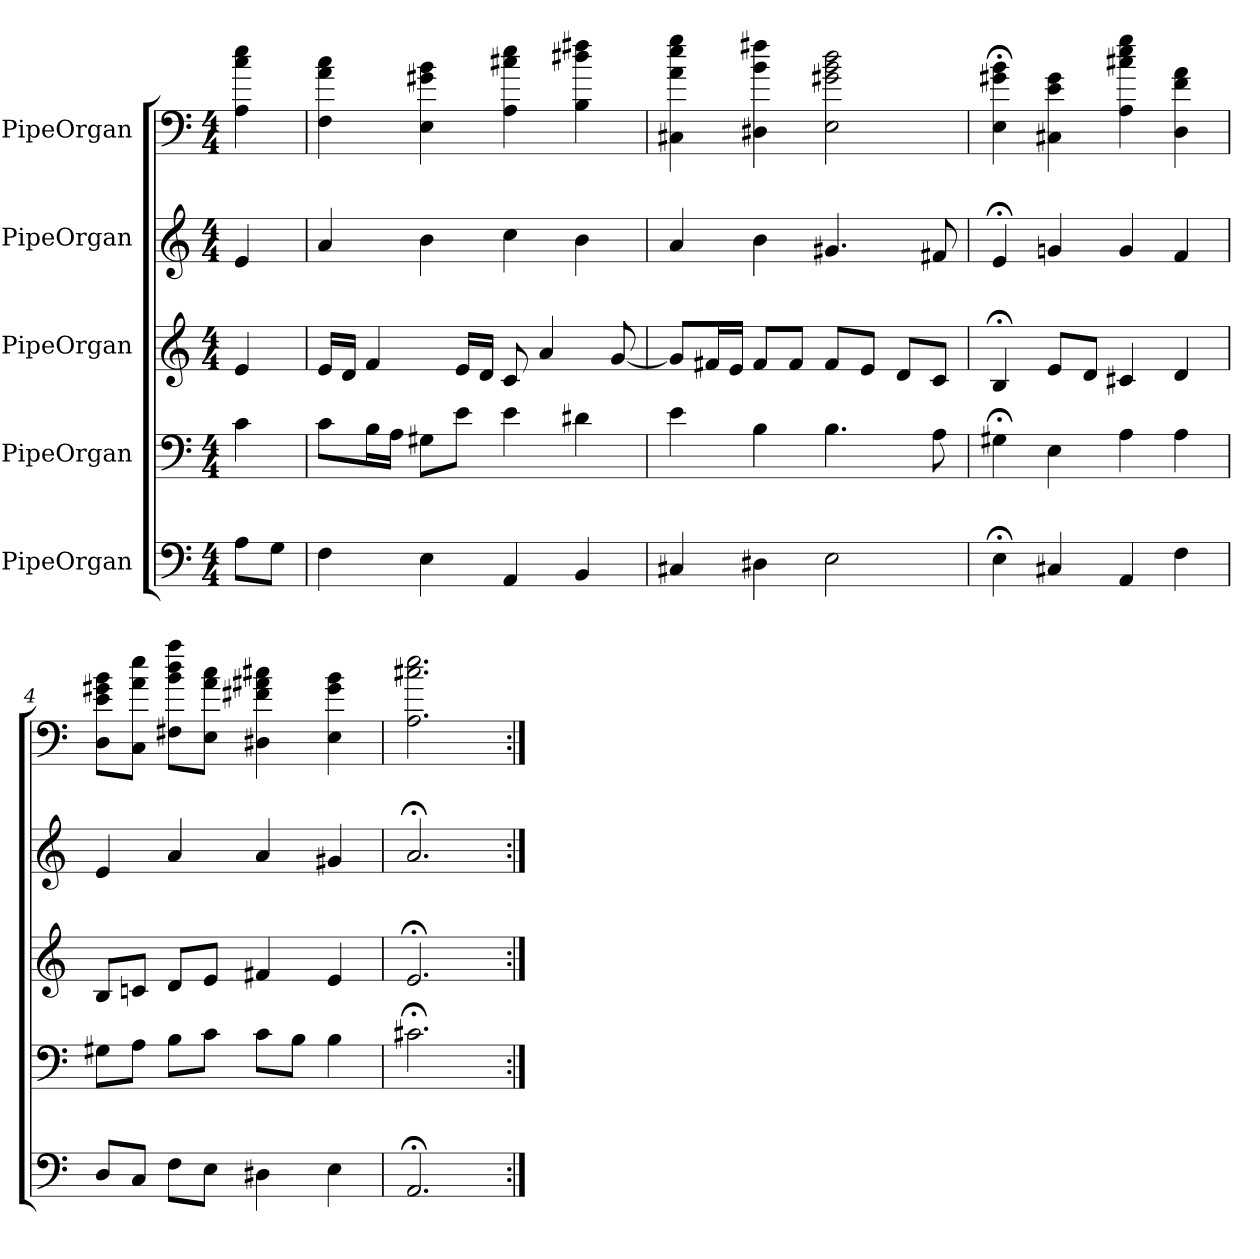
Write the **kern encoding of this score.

**kern	**kern	**kern	**kern	**kern
*part5	*part4	*part3	*part2	*part1
*staff5	*staff4	*staff3	*staff2	*staff1
*I"PipeOrgan	*I"PipeOrgan	*I"PipeOrgan	*I"PipeOrgan	*I"PipeOrgan
*clefF4	*clefF4	*clefG2	*clefG2	*
*k[]	*k[]	*k[]	*k[]	*k[]
*a:	*a:	*a:	*a:	*a:
*M4/4	*M4/4	*M4/4	*M4/4	*M4/4
*MM60	*MM60	*MM60	*MM60	*MM60
=	=	=	=	=
8A\L	4c	4e	4e	4A 4cc 4ee
8G\J	.	.	.	.
=1	=1	=1	=1	=1
4F	8c\L	16e/LL	4a	4F 4a 4cc
.	.	16d/JJ	.	.
.	16B\L	4f	.	.
.	16A\JJ	.	.	.
4E	8G#X\L	.	4b	4E 4g#X 4b
.	8e\J	16e/LL	.	.
.	.	16d/JJ	.	.
4AA	4e	8c	4cc	4A 4cc#X 4ee
.	.	4a	.	.
4BB	4d#X	.	4b	4B 4dd#X 4ff#X
.	.	[8g	.	.
=2	=2	=2	=2	=2
4C#X	4e	8g/L]	4a	4C#X 4a 4ee 4gg
.	.	16f#X/L	.	.
.	.	16e/JJ	.	.
4D#X	4B	8f#/L	4b	4D#X 4b 4ff#X
.	.	8f#/J	.	.
2E	4.B	8f#/L	4.g#X	2E 2g#X 2b 2dd
.	.	8e/J	.	.
.	.	8d/L	.	.
.	8A	8c/J	8f#X	.
=3	=3	=3	=3	=3
4E;<	4G#X;<	4B;<	4e;<	4E;< 4g#X;< 4b;<
4C#X	4E	8e/L	4gn	4C#X 4e 4g#
.	.	8d/J	.	.
4AA	4A	4c#X	4g	4A 4cc#X 4ee 4gg
4F	4A	4d	4f	4D 4f 4a
=4	=4	=4	=4	=4
8D/L	8G#X\L	8B/L	4e	8D 8e 8g#X 8bL
8C/J	8A\J	8cn/J	.	8C 8a 8eeJ
8F\L	8B\L	8d/L	4a	8F#X 8b 8dd 8aaL
8E\J	8c\J	8e/J	.	8E 8a 8ccJ
4D#X	8c\L	4f#X	4a	4D#X 4f#X 4a#X 4cc#X
.	8B\J	.	.	.
4E	4B	4e	4g#X	4E 4g# 4b
=5	=5	=5	=5	=5
2.AA;<	2.c#X;<	2.e;<	2.a;<	2.A 2.cc#X 2.ee
=:|!	=:|!	=:|!	=:|!	=:|!
*-	*-	*-	*-	*-
